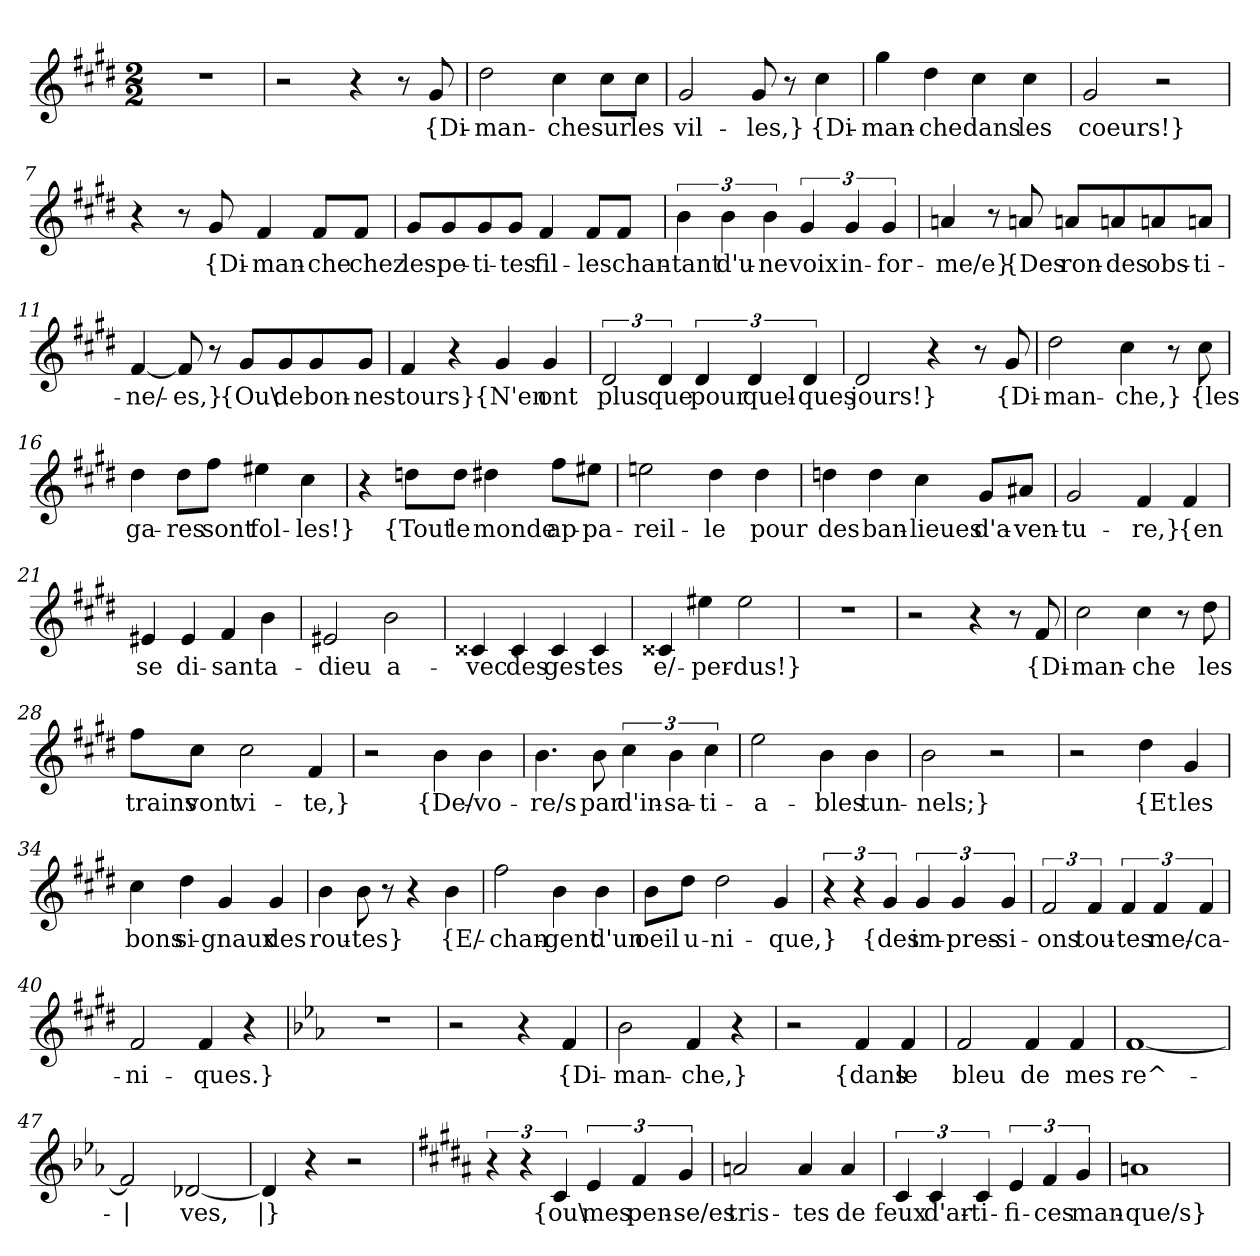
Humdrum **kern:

**kern	**text
*part1	*part1
*staff1	*staff1
*clefG2	*
*k[f#c#g#d#]	*
*M2/2	*
=1	=1
1r	.
=2	=2
2r	.
4r	.
8r	.
!	!LO:LY:b
8g#/	{Di-
=3	=3
!	!LO:LY:b
2dd#\	-man-
!	!LO:LY:b
4cc#\	-che
!	!LO:LY:b
8cc#\L	sur
!	!LO:LY:b
8cc#\J	les
=4	=4
!	!LO:LY:b
2g#/	vil-
!	!LO:LY:b
8g#/	-les,}
8r	.
!	!LO:LY:b
4cc#\	{Di-
=5	=5
!	!LO:LY:b
4gg#\	-man-
!	!LO:LY:b
4dd#\	-che
!	!LO:LY:b
4cc#\	dans
!	!LO:LY:b
4cc#\	les
=6	=6
!	!LO:LY:b
2g#/	coeurs!}
2r	.
!!LO:LB:g=z
=7	=7
4r	.
8r	.
!	!LO:LY:b
8g#/	{Di-
!	!LO:LY:b
4f#/	-man-
!	!LO:LY:b
8f#/L	-che
!	!LO:LY:b
8f#/J	chez
=8	=8
!	!LO:LY:b
8g#/L	les
!	!LO:LY:b
8g#/	pe-
!	!LO:LY:b
8g#/	-ti-
!	!LO:LY:b
8g#/J	-tes
!	!LO:LY:b
4f#/	fil-
!	!LO:LY:b
8f#/L	-les
!	!LO:LY:b
8f#/J	chan-
=9	=9
!	!LO:LY:b
6b\	-tant
!	!LO:LY:b
6b\	d'u-
!	!LO:LY:b
6b\	-ne
!	!LO:LY:b
6g#/	voix
!	!LO:LY:b
6g#/	in-
!	!LO:LY:b
6g#/	-for-
!!LO:LB:g=z
=10	=10
!	!LO:LY:b
4an/	-me/e}
8r	.
!	!LO:LY:b
8an/	{Des
!	!LO:LY:b
8an/L	ron-
!	!LO:LY:b
8an/	-des
!	!LO:LY:b
8an/	obs-
!	!LO:LY:b
8an/J	-ti-
=11	=11
!	!LO:LY:b
[4f#/	-ne/-
!	!LO:LY:b
8f#/]	-es,}
8r	.
!	!LO:LY:b
8g#/L	{Ou\
!	!LO:LY:b
8g#/	de
!	!LO:LY:b
8g#/	bon-
!	!LO:LY:b
8g#/J	-nes
=12	=12
!	!LO:LY:b
4f#/	tours}
4r	.
!	!LO:LY:b
4g#/	{N'en
!	!LO:LY:b
4g#/	ont
!!LO:LB:g=z
=13	=13
!	!LO:LY:b
3d#/	plus
!	!LO:LY:b
6d#/	que
!	!LO:LY:b
6d#/	pour
!	!LO:LY:b
6d#/	quel-
!	!LO:LY:b
6d#/	-ques
=14	=14
!	!LO:LY:b
2d#/	jours!}
4r	.
8r	.
!	!LO:LY:b
8g#/	{Di-
=15	=15
!	!LO:LY:b
2dd#\	-man-
!	!LO:LY:b
4cc#\	-che,}
8r	.
!	!LO:LY:b
8cc#\	{les
=16	=16
!	!LO:LY:b
4dd#\	ga-
!	!LO:LY:b
8dd#\L	-res
!	!LO:LY:b
8ff#\J	sont
!	!LO:LY:b
4ee#X\	fol-
!	!LO:LY:b
4cc#\	-les!}
!!LO:LB:g=z
=17	=17
4r	.
!	!LO:LY:b
8ddn\L	{Tout
!	!LO:LY:b
8dd\J	le
!	!LO:LY:b
4dd#X\	monde
!	!LO:LY:b
8ff#\L	ap-
!	!LO:LY:b
8ee#X\J	-pa-
=18	=18
!	!LO:LY:b
2een\	-reil-
!	!LO:LY:b
4dd#\	-le
!	!LO:LY:b
4dd#\	pour
=19	=19
!	!LO:LY:b
4ddn\	des
!	!LO:LY:b
4dd\	ban-
!	!LO:LY:b
4cc#\	-lieues
!	!LO:LY:b
8g#/L	d'a-
!	!LO:LY:b
8a#X/J	-ven-
=20	=20
!	!LO:LY:b
2g#/	-tu-
!	!LO:LY:b
4f#/	-re,}
!	!LO:LY:b
4f#/	{en
=21	=21
!	!LO:LY:b
4e#X/	se
!	!LO:LY:b
4e#/	di-
!	!LO:LY:b
4f#/	-sant
!	!LO:LY:b
4b\	a-
!!LO:LB:g=z
=22	=22
!	!LO:LY:b
2e#X/	-dieu
!	!LO:LY:b
2b\	a-
=23	=23
!	!LO:LY:b
4c##X/	-vec
!	!LO:LY:b
4c##/	des
!	!LO:LY:b
4c##/	ges-
!	!LO:LY:b
4c##/	-tes
=24	=24
!	!LO:LY:b
4c##X/	e/-
!	!LO:LY:b
4ee#X\	-per-
!	!LO:LY:b
2ee#\	-dus!}
=25	=25
1r	.
=26	=26
2r	.
4r	.
8r	.
!	!LO:LY:b
8f#/	{Di-
=27	=27
!	!LO:LY:b
2cc#\	-man-
!	!LO:LY:b
4cc#\	-che
8r	.
!	!LO:LY:b
8dd#\	les
=28	=28
!	!LO:LY:b
8ff#\L	trains
!	!LO:LY:b
8cc#\J	vont
!	!LO:LY:b
2cc#\	vi-
!	!LO:LY:b
4f#/	-te,}
!!LO:LB:g=z
=29	=29
2r	.
!	!LO:LY:b
4b\	{De/-
!	!LO:LY:b
4b\	-vo-
=30	=30
!	!LO:LY:b
4.b\	-re/s
!	!LO:LY:b
8b\	par
!	!LO:LY:b
6cc#\	d'in-
!	!LO:LY:b
6b\	-sa-
!	!LO:LY:b
6cc#\	-ti-
=31	=31
!	!LO:LY:b
2ee\	-a-
!	!LO:LY:b
4b\	-bles
!	!LO:LY:b
4b\	tun-
=32	=32
!	!LO:LY:b
2b\	-nels;}
2r	.
=33	=33
2r	.
!	!LO:LY:b
4dd#\	{Et
!	!LO:LY:b
4g#/	les
=34	=34
!	!LO:LY:b
4cc#\	bons
!	!LO:LY:b
4dd#\	si-
!	!LO:LY:b
4g#/	-gnaux
!	!LO:LY:b
4g#/	des
!!LO:LB:g=z
=35	=35
!	!LO:LY:b
4b\	rou-
!	!LO:LY:b
8b\	-tes}
8r	.
4r	.
!	!LO:LY:b
4b\	{E/-
=36	=36
!	!LO:LY:b
2ff#\	-chan-
!	!LO:LY:b
4b\	-gent
!	!LO:LY:b
4b\	d'un
=37	=37
!	!LO:LY:b
8b\L	oeil
!	!LO:LY:b
8dd#\J	u-
!	!LO:LY:b
2dd#\	-ni-
!	!LO:LY:b
4g#/	-que,}
=38	=38
6r	.
6r	.
!	!LO:LY:b
6g#/	{des
!	!LO:LY:b
6g#/	im-
!	!LO:LY:b
6g#/	-pres-
!	!LO:LY:b
6g#/	-si-
!!LO:LB:g=z
=39	=39
!	!LO:LY:b
3f#/	-ons
!	!LO:LY:b
6f#/	tou-
!	!LO:LY:b
6f#/	-tes
!	!LO:LY:b
6f#/	me/-
!	!LO:LY:b
6f#/	-ca-
=40	=40
!	!LO:LY:b
2f#/	-ni-
!	!LO:LY:b
4f#/	-ques.}
4r	.
=41	=41
*k[b-e-a-]	*
1r	.
=42	=42
2r	.
4r	.
!	!LO:LY:b
4f/	{Di-
=43	=43
!	!LO:LY:b
2b-\	-man-
!	!LO:LY:b
4f/	-che,}
4r	.
=44	=44
2r	.
!	!LO:LY:b
4f/	{dans
!	!LO:LY:b
4f/	le
=45	=45
!	!LO:LY:b
2f/	bleu
!	!LO:LY:b
4f/	de
!	!LO:LY:b
4f/	mes
=46	=46
!	!LO:LY:b
[1f	re^-
!!LO:LB:g=z
=47	=47
!	!LO:LY:b
2f/]	|
!	!LO:LY:b
[2d-X/	-ves,
=48	=48
!	!LO:LY:b
4d-/]	|}
4r	.
2r	.
=49	=49
*k[f#c#g#d#a#]	*
6r	.
6r	.
!	!LO:LY:b
6c#/	{ou\
!	!LO:LY:b
6e/	mes
!	!LO:LY:b
6f#/	pen-
!	!LO:LY:b
6g#/	-se/es
=50	=50
!	!LO:LY:b
2an/	tris-
!	!LO:LY:b
4a/	-tes
!	!LO:LY:b
4a/	de
=51	=51
!	!LO:LY:b
6c#/	feux
!	!LO:LY:b
6c#/	d'ar-
!	!LO:LY:b
6c#/	-ti-
!	!LO:LY:b
6e/	-fi-
!	!LO:LY:b
6f#/	-ces
!	!LO:LY:b
6g#/	man-
=52	=52
!	!LO:LY:b
1an	-que/s}
=	=
*-	*-
